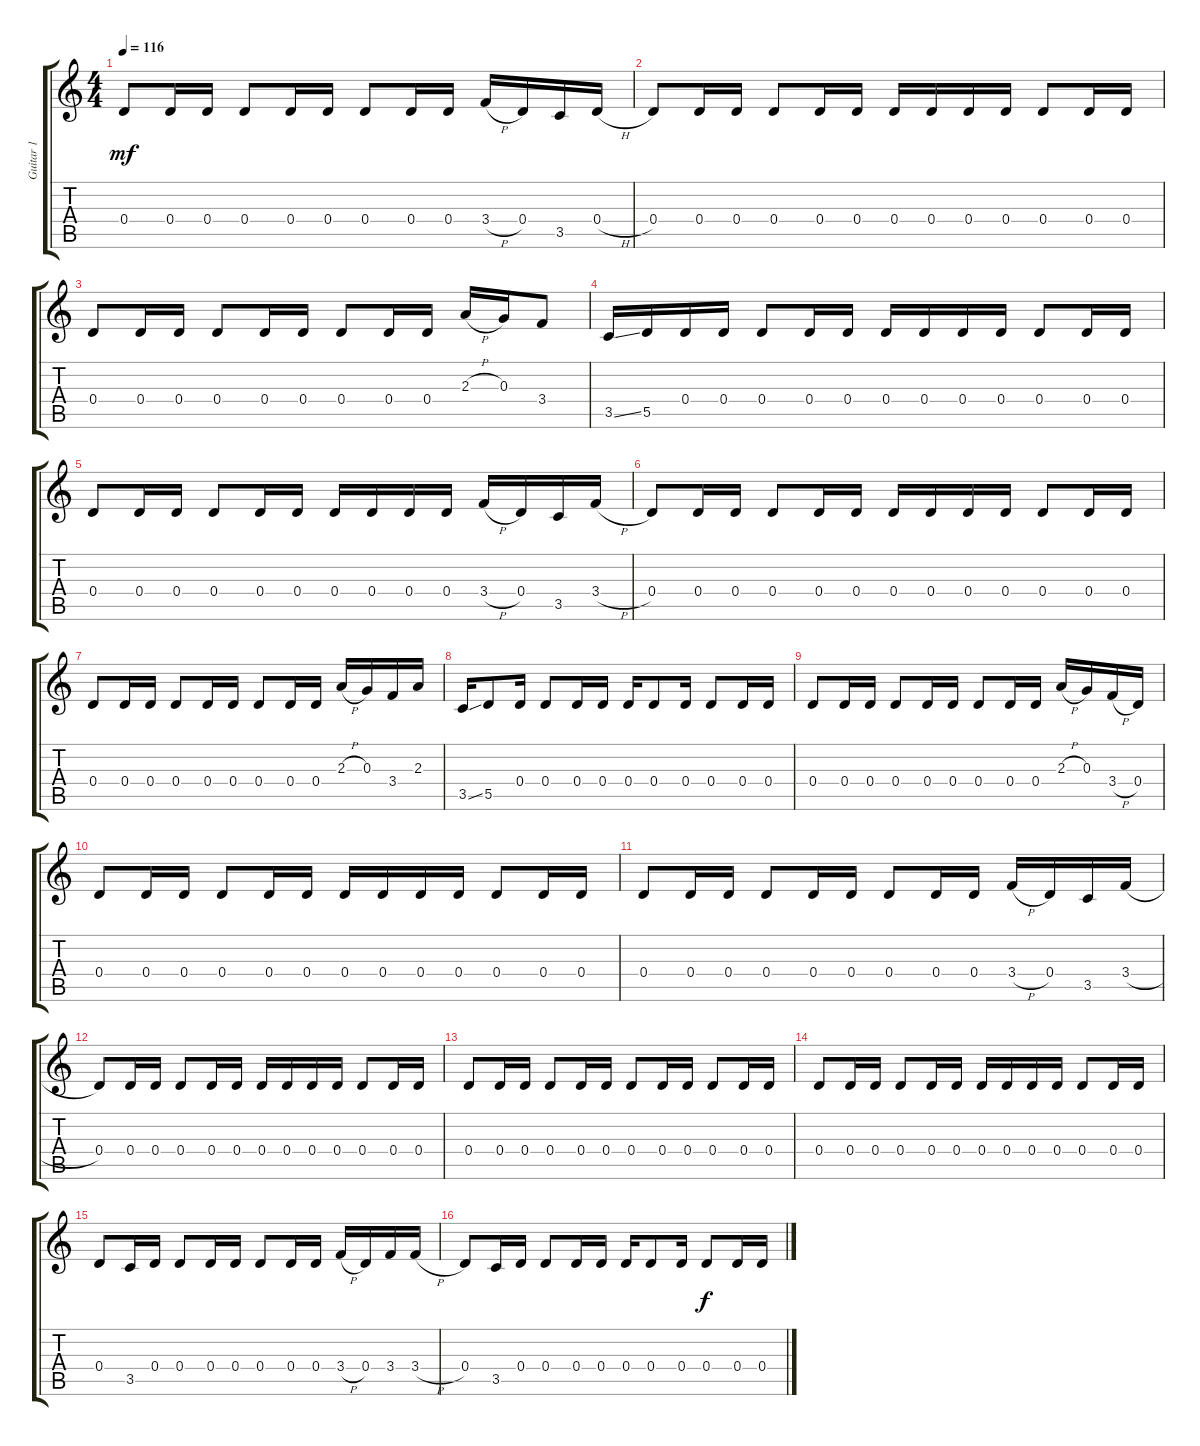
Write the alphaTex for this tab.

\track ("Guitar 1" "Guitar 1") {instrument electricguitarmuted}
\staff {score tabs}
\tuning (E4 B3 G3 D3 A2 D2) {hide}
\ts (4 4)
\tempo 116
\clef g2
\ks c
0.4.8{dy mf} 0.4.16 0.4.16 0.4.8 0.4.16 0.4.16 0.4.8 0.4.16 0.4.16 3.4{h}.16{instrument electricguitarclean} 0.4.16 3.5.16 0.4{h}.16 |
0.4.8{instrument electricguitarmuted} 0.4.16 0.4.16 0.4.8 0.4.16 0.4.16 0.4.16 0.4.16 0.4.16 0.4.16 0.4.8 0.4.16 0.4.16 |
0.4.8 0.4.16 0.4.16 0.4.8 0.4.16 0.4.16 0.4.8 0.4.16 0.4.16 2.3{h}.16{instrument electricguitarclean} 0.3.16 3.4.8 |
3.5{ss}.16{instrument electricguitarmuted} 5.5.16 0.4.16 0.4.16 0.4.8 0.4.16 0.4.16 0.4.16 0.4.16 0.4.16 0.4.16 0.4.8 0.4.16 0.4.16 |
0.4.8 0.4.16 0.4.16 0.4.8 0.4.16 0.4.16 0.4.16 0.4.16 0.4.16 0.4.16 3.4{h}.16{instrument electricguitarclean} 0.4.16 3.5.16 3.4{h}.16 |
0.4.8{instrument electricguitarmuted} 0.4.16 0.4.16 0.4.8 0.4.16 0.4.16 0.4.16 0.4.16 0.4.16 0.4.16 0.4.8 0.4.16 0.4.16 |
0.4.8 0.4.16 0.4.16 0.4.8 0.4.16 0.4.16 0.4.8 0.4.16 0.4.16 2.3{h}.16{instrument electricguitarclean} 0.3.16 3.4.16 2.3.16 |
3.5{ss}.16 5.5.8 0.4.16 0.4.8 0.4.16 0.4.16 0.4.16 0.4.8 0.4.16 0.4.8 0.4.16 0.4.16 |
0.4.8 0.4.16 0.4.16 0.4.8 0.4.16 0.4.16 0.4.8 0.4.16 0.4.16 2.3{h}.16 0.3.16 3.4{h}.16 0.4.16 |
0.4.8 0.4.16 0.4.16 0.4.8 0.4.16 0.4.16 0.4.16 0.4.16 0.4.16 0.4.16 0.4.8 0.4.16 0.4.16 |
0.4.8 0.4.16 0.4.16 0.4.8 0.4.16 0.4.16 0.4.8 0.4.16 0.4.16 3.4{h}.16 0.4.16 3.5.16 3.4{h}.16 |
0.4.8 0.4.16 0.4.16 0.4.8 0.4.16 0.4.16 0.4.16 0.4.16 0.4.16 0.4.16 0.4.8 0.4.16 0.4.16 |
0.4.8{instrument electricguitarmuted} 0.4.16 0.4.16 0.4.8 0.4.16 0.4.16 0.4.8 0.4.16 0.4.16 0.4.8 0.4.16 0.4.16 |
0.4.8 0.4.16 0.4.16 0.4.8 0.4.16 0.4.16 0.4.16 0.4.16 0.4.16 0.4.16 0.4.8 0.4.16 0.4.16 |
0.4.8 3.5.16 0.4.16 0.4.8 0.4.16 0.4.16 0.4.8 0.4.16 0.4.16 3.4{h}.16{instrument electricguitarclean} 0.4.16 3.4.16 3.4{h}.16 |
0.4.8{instrument electricguitarmuted} 3.5.16 0.4.16 0.4.8 0.4.16 0.4.16 0.4.16 0.4.8 0.4.16 0.4.8{dy f} 0.4.16 0.4.16
